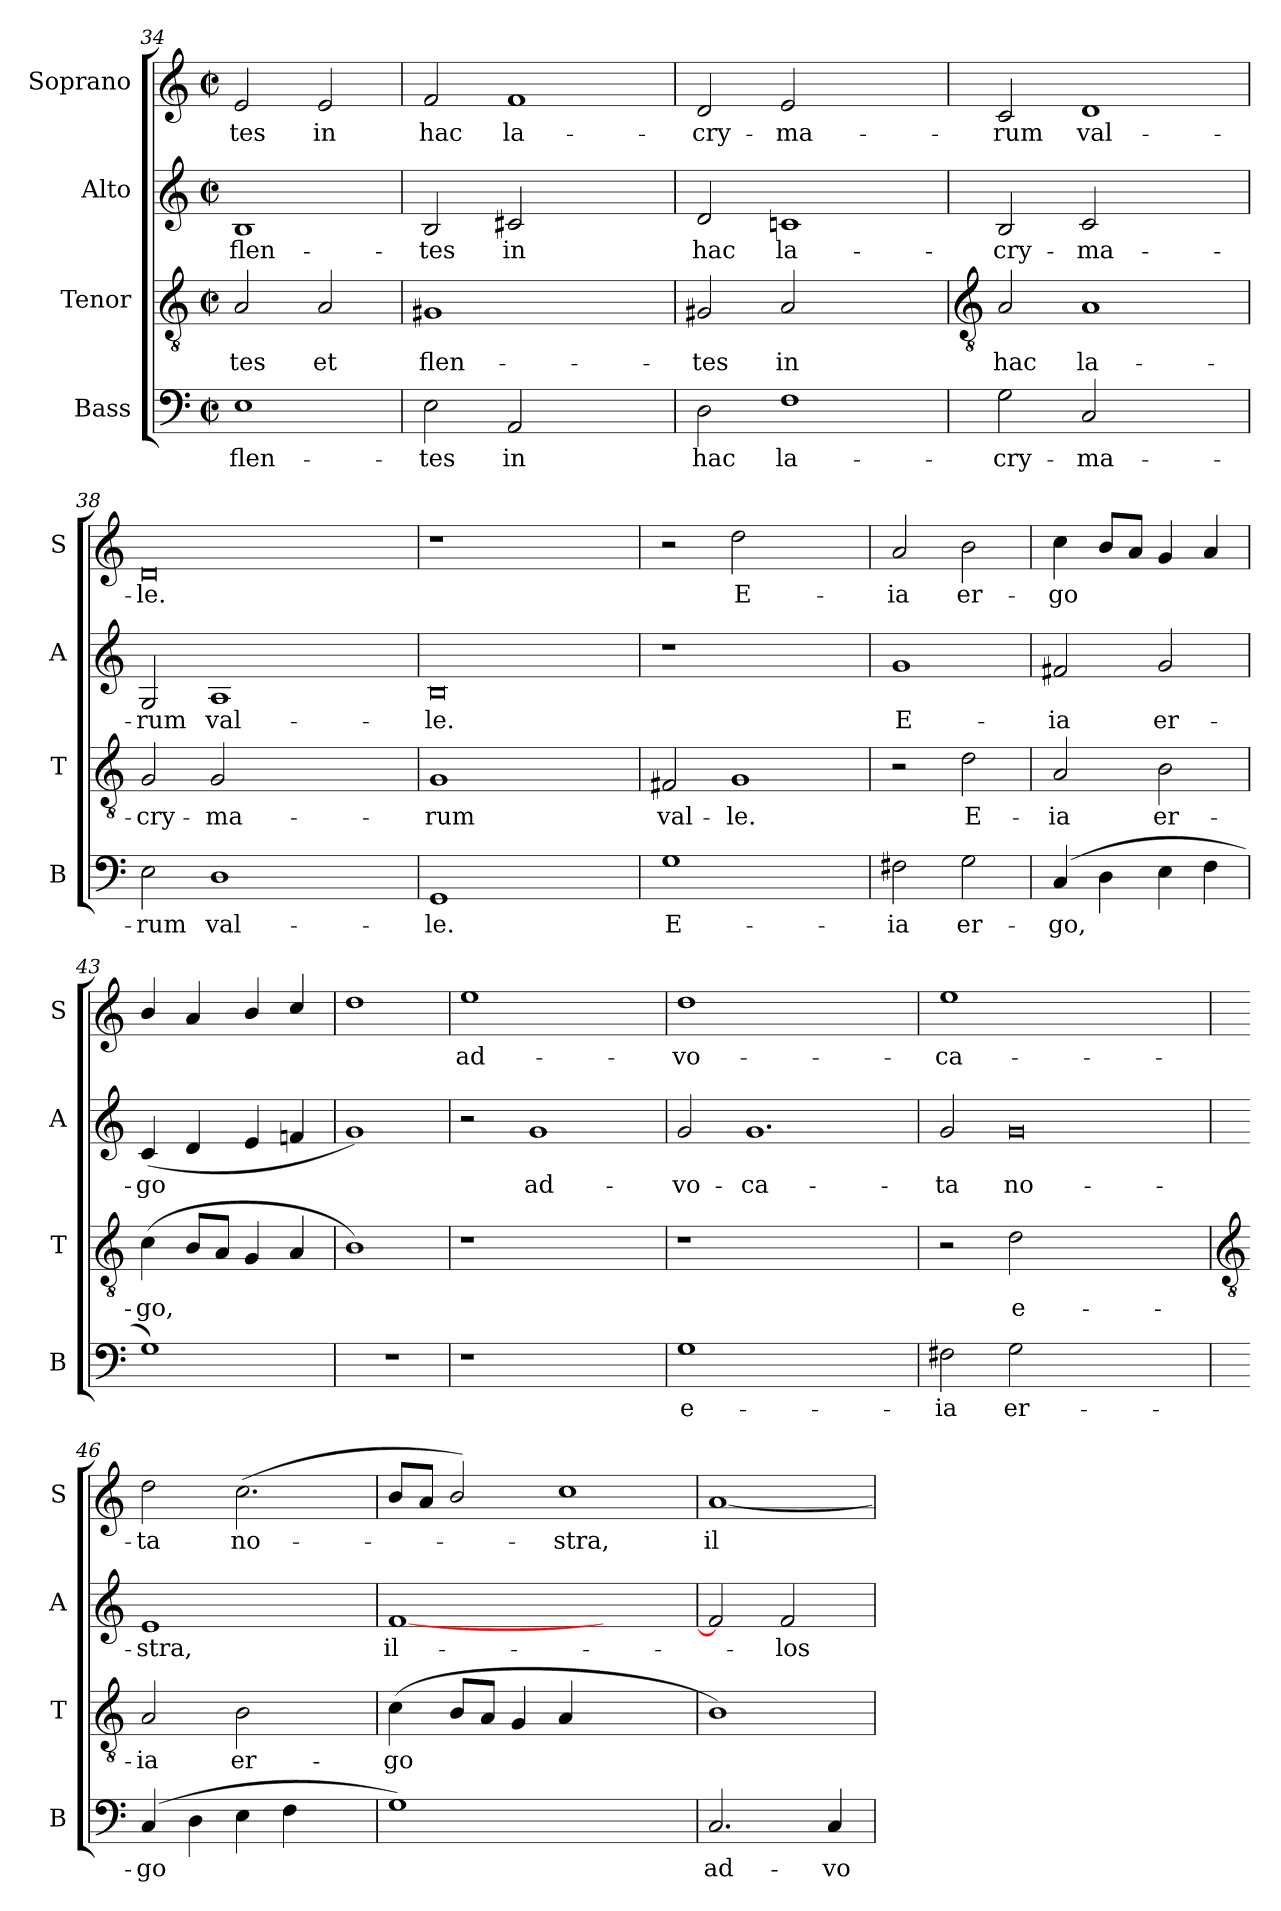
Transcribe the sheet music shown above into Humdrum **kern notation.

**kern	**text	**kern	**text	**kern	**text	**kern	**text
*part4	*part4	*part3	*part3	*part2	*part2	*part1	*part1
*staff4	*staff4	*staff3	*staff3	*staff2	*staff2	*staff1	*staff1
*I"Bass	*	*I"Tenor	*	*I"Alto	*	*I"Soprano	*
*I'B	*	*I'T	*	*I'A	*	*I'S	*
*clefF4	*	*clefGv2	*	*clefG2	*	*clefG2	*
*k[]	*	*k[]	*	*k[]	*	*k[]	*
*C:	*	*C:	*	*C:	*	*C:	*
*M2/2	*	*M2/2	*	*M2/2	*	*M2/2	*
*met(c|)	*	*met(c|)	*	*met(c|)	*	*met(c|)	*
=34	=34	=34	=34	=34	=34	=34	=34
!	!LO:LY:b	!	!LO:LY:b	!	!LO:LY:b	!	!LO:LY:b
1E	flen-	2A	-tes	1B	flen-	2e	-tes
!	!	!	!LO:LY:b	!	!	!	!LO:LY:b
.	.	2A	et	.	.	2e	in
!!LO:LB:g=z
=35	=35	=35	=35	=35	=35	=35	=35
!	!LO:LY:b	!	!LO:LY:b	!	!LO:LY:b	!	!LO:LY:b
2E	-tes	1G#X	flen-	2B	-tes	2f	hac
!	!LO:LY:b	!	!	!	!LO:LY:b	!	!LO:LY:b
2AA	in	.	.	2c#X	in	1f	la-
2ryy	.	2ryy	.	2ryy	.	.	.
!!LO:LB:g=z
=36	=36	=36	=36	=36	=36	=36	=36
!	!LO:LY:b	!	!LO:LY:b	!	!LO:LY:b	!	!LO:LY:b
2D	hac	2G#X	-tes	2d	hac	2d	-cry-
!	!LO:LY:b	!	!LO:LY:b	!	!LO:LY:b	!	!LO:LY:b
1F	la-	2A	in	1cn	la-	2e	-ma-
.	.	2ryy	.	.	.	2ryy	.
!!LO:LB:g=z
=37	=37	=37	=37	=37	=37	=37	=37
*	*	*clefGv2	*	*	*	*	*
!	!LO:LY:b	!	!LO:LY:b	!	!LO:LY:b	!	!LO:LY:b
2G	-cry-	2A	hac	2B	-cry-	2c	-rum
!	!LO:LY:b	!	!LO:LY:b	!	!LO:LY:b	!	!LO:LY:b
2C	-ma-	1A	la-	2c	-ma-	1d	val-
2ryy	.	.	.	2ryy	.	.	.
=38	=38	=38	=38	=38	=38	=38	=38
!	!LO:LY:b	!	!LO:LY:b	!	!LO:LY:b	!	!LO:LY:b
2E	-rum	2G	-cry-	2G	-rum	0d	-le.
!	!LO:LY:b	!	!LO:LY:b	!	!LO:LY:b	!	!
1D	val-	2G	-ma-	1A	val-	.	.
.	.	1ryy	.	.	.	.	.
2ryy	.	.	.	2ryy	.	.	.
=39	=39	=39	=39	=39	=39	=39	=39
!	!LO:LY:b	!	!LO:LY:b	!	!LO:LY:b	!	!
1GG	-le.	1G	-rum	0B	-le.	1r	.
1ryy	.	1ryy	.	.	.	1ryy	.
=40	=40	=40	=40	=40	=40	=40	=40
!	!LO:LY:b	!	!LO:LY:b	!	!	!	!
1G	E-	2F#X	val-	1r	.	2r	.
!	!	!	!LO:LY:b	!	!	!	!LO:LY:b
.	.	1G	-le.	.	.	2dd	E-
2ryy	.	.	.	2ryy	.	2ryy	.
=41	=41	=41	=41	=41	=41	=41	=41
!	!LO:LY:b	!	!	!	!LO:LY:b	!	!LO:LY:b
2F#X	-ia	2r	.	1g	E-	2a	-ia
!	!LO:LY:b	!	!LO:LY:b	!	!	!	!LO:LY:b
2G	er-	2d	E-	.	.	2b	er-
=42	=42	=42	=42	=42	=42	=42	=42
!	!LO:LY:b	!	!LO:LY:b	!	!LO:LY:b	!	!LO:LY:b
(>4C	-go,	2A	-ia	2f#X	-ia	4cc	-go
4D	.	.	.	.	.	8bL	.
.	.	.	.	.	.	8aJ	.
!	!	!	!LO:LY:b	!	!LO:LY:b	!	!
4E	.	2B	er-	2g	er-	4g	.
4F	.	.	.	.	.	4a	.
=43	=43	=43	=43	=43	=43	=43	=43
!	!	!	!LO:LY:b	!	!LO:LY:b	!	!
1G)	.	(<4c	-go,	(<4c	-go	4b/	.
.	.	8BL	.	4d	.	4a	.
.	.	8AJ	.	.	.	.	.
.	.	4G	.	4e	.	4b/	.
.	.	4A	.	4fn	.	4cc/	.
!!LO:LB:g=z
=44	=44	=44	=44	=44	=44	=44	=44
1r	.	1B/)	.	1g)	.	1dd/	.
!!LO:LB:g=z
=44A	=44A	=44A	=44A	=44A	=44A	=44A	=44A
!	!	!	!	!	!	!	!LO:LY:b
1r	.	1r	.	2r	.	1ee	ad-
!	!	!	!	!	!LO:LY:b	!	!
.	.	.	.	1g	ad-	.	.
2ryy	.	2ryy	.	.	.	2ryy	.
=45A	=45A	=45A	=45A	=45A	=45A	=45A	=45A
!	!LO:LY:b	!	!	!	!LO:LY:b	!	!LO:LY:b
1G	e-	1r	.	2g	-vo-	1dd	-vo-
!	!	!	!	!	!LO:LY:b	!	!
.	.	.	.	1.g	-ca-	.	.
1ryy	.	1ryy	.	.	.	1ryy	.
!!LO:LB:g=z
=45B	=45B	=45B	=45B	=45B	=45B	=45B	=45B
!	!LO:LY:b	!	!	!	!LO:LY:b	!	!LO:LY:b
2F#X	-ia	2r	.	2g	-ta	1ee	-ca-
!	!LO:LY:b	!	!LO:LY:b	!	!LO:LY:b	!	!
2G	er-	2d	e-	0g	no-	.	.
1.ryy	.	1.ryy	.	.	.	1.ryy	.
!!LO:LB:g=z
=46A	=46A	=46A	=46A	=46A	=46A	=46A	=46A
*	*	*clefGv2	*	*	*	*	*
!	!LO:LY:b	!	!LO:LY:b	!	!LO:LY:b	!	!LO:LY:b
(>4C	-go	2A	-ia	1e	-stra,	2dd	-ta
4D	.	.	.	.	.	.	.
!	!	!	!LO:LY:b	!	!	!	!LO:LY:b
4E	.	2B	er-	.	.	(<2.cc	no-
4F	.	.	.	.	.	.	.
4ryy	.	4ryy	.	4ryy	.	.	.
=46B	=46B	=46B	=46B	=46B	=46B	=46B	=46B
!	!	!	!LO:LY:b	!	!LO:LY:b	!	!
1G)	.	(<4c	-go	[1f	il-	8bL	.
.	.	.	.	.	.	8aJ	.
.	.	8BL	.	.	.	2b/)	.
.	.	8AJ	.	.	.	.	.
.	.	4G	.	.	.	.	.
!	!	!	!	!	!	!	!LO:LY:b
.	.	4A	.	.	.	1cc	stra,
2.ryy	.	2.ryy	.	2.ryy	.	.	.
=47	=47	=47	=47	=47	=47	=47	=47
!	!LO:LY:b	!	!	!	!	!	!LO:LY:b
2.C	ad-	1B/)	.	2f]	.	[1a	il-
!	!	!	!	!	!LO:LY:b	!	!
.	.	.	.	2f	los	.	.
!	!LO:LY:b	!	!	!	!	!	!
4C	-vo-	.	.	.	.	.	.
=	=	=	=	=	=	=	=
*-	*-	*-	*-	*-	*-	*-	*-
